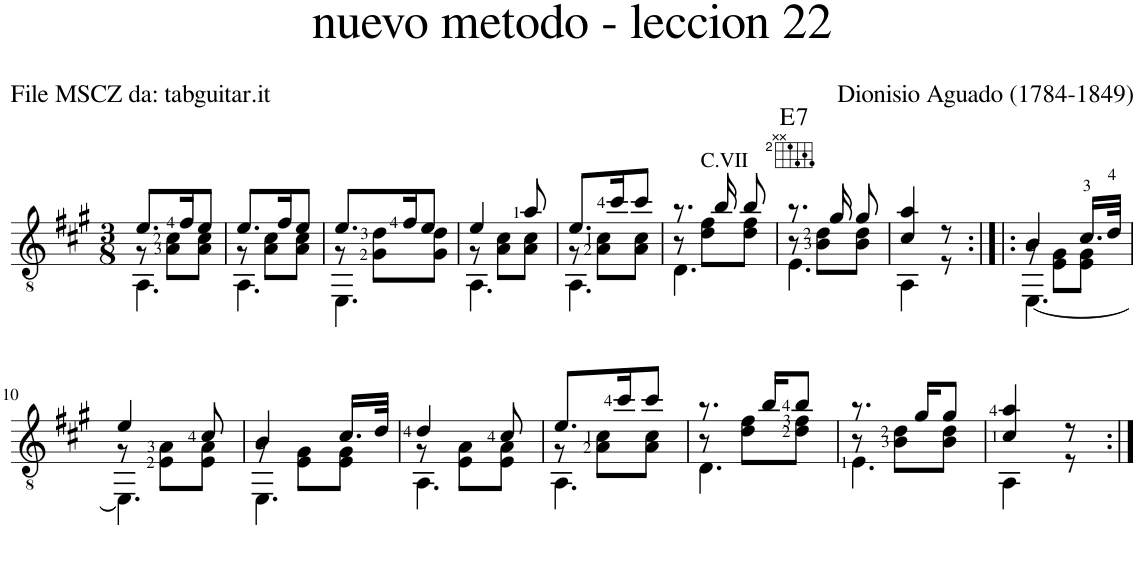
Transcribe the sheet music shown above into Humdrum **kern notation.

**kern	**harte
*part1	*part1
*staff1	*
*I"Guitar	*
*I'Guit.	*
*clefGv2	*
*k[f#c#g#]	*
*M3/8	*
=1	=1
*^	*
*	*^	*
8.e/L	8r	4.AA\	.
.	8A\ 8c#\L	.	.
16f#/K	.	.	.
8e/J	8A\ 8c#\J	.	.
=2	=2	=2	=2
8.e/L	8r	4.AA\	.
.	8A\ 8c#\L	.	.
16f#/K	.	.	.
8e/J	8A\ 8c#\J	.	.
=3	=3	=3	=3
8.e/L	8r	4.EE\	.
.	8G#\ 8d\L	.	.
16f#/K	.	.	.
8e/J	8G#\ 8d\J	.	.
=4	=4	=4	=4
4e/	8r	4.AA\	.
.	8A\ 8c#\L	.	.
8a/	8A\ 8c#\J	.	.
=5	=5	=5	=5
8.e/L	8r	4.AA\	.
.	8A\ 8c#\L	.	.
16cc#/K	.	.	.
8cc#/J	8A\ 8c#\J	.	.
=6	=6	=6	=6
8.r	8r	4.D\	.
!	!LO:TX:a:t=C.VII	!	!
.	8d\ 8f#\L	.	.
16b/	.	.	.
8b/	8d\ 8f#\J	.	.
=7	=7	=7	=7
!	!	!	!LO:H:kt=7
8.r	8r	4.E\	E:7
.	8B\ 8d\L	.	.
16g#/	.	.	.
8g#/	8B\ 8d\J	.	.
*	*v	*v	*
=8	=8	=8
4c#/ 4a/	4AA\	.
8r	8r	.
=9:|!|:	=9:|!|:	=9:|!|:
*	*^	*
4B/	8r	[4.EE\	.
.	8E\ 8G#\L	.	.
16.c#/LL	8E\ 8G#\J	.	.
32d/JJk	.	.	.
!!LO:LB:g=z	!!	!!
=10	=10	=10	=10
4e/	8r	4.EE\]	.
.	8E\ 8A\L	.	.
8c#/	8E\ 8A\J	.	.
=11	=11	=11	=11
4B/	8r	4.EE\	.
.	8E\ 8G#\L	.	.
16.c#/LL	8E\ 8G#\J	.	.
32d/JJk	.	.	.
=12	=12	=12	=12
4d/	8r	4.AA\	.
.	8E\ 8A\L	.	.
8c#/	8E\ 8A\J	.	.
=13	=13	=13	=13
8.e/L	8r	4.AA\	.
.	8A\ 8c#\L	.	.
16cc#/K	.	.	.
8cc#/J	8A\ 8c#\J	.	.
=14	=14	=14	=14
8.r	8r	4.D\	.
.	8d\ 8f#\L	.	.
16b/KL	.	.	.
8b/J	8d\ 8f#\J	.	.
=15	=15	=15	=15
8.r	8r	4.E\	.
.	8B\ 8d\L	.	.
16g#/KL	.	.	.
8g#/J	8B\ 8d\J	.	.
*	*v	*v	*
=16	=16	=16
4c#/ 4a/	4AA\	.
8r	8r	.
*v	*v	*
=:|!	=:|!
*-	*-
